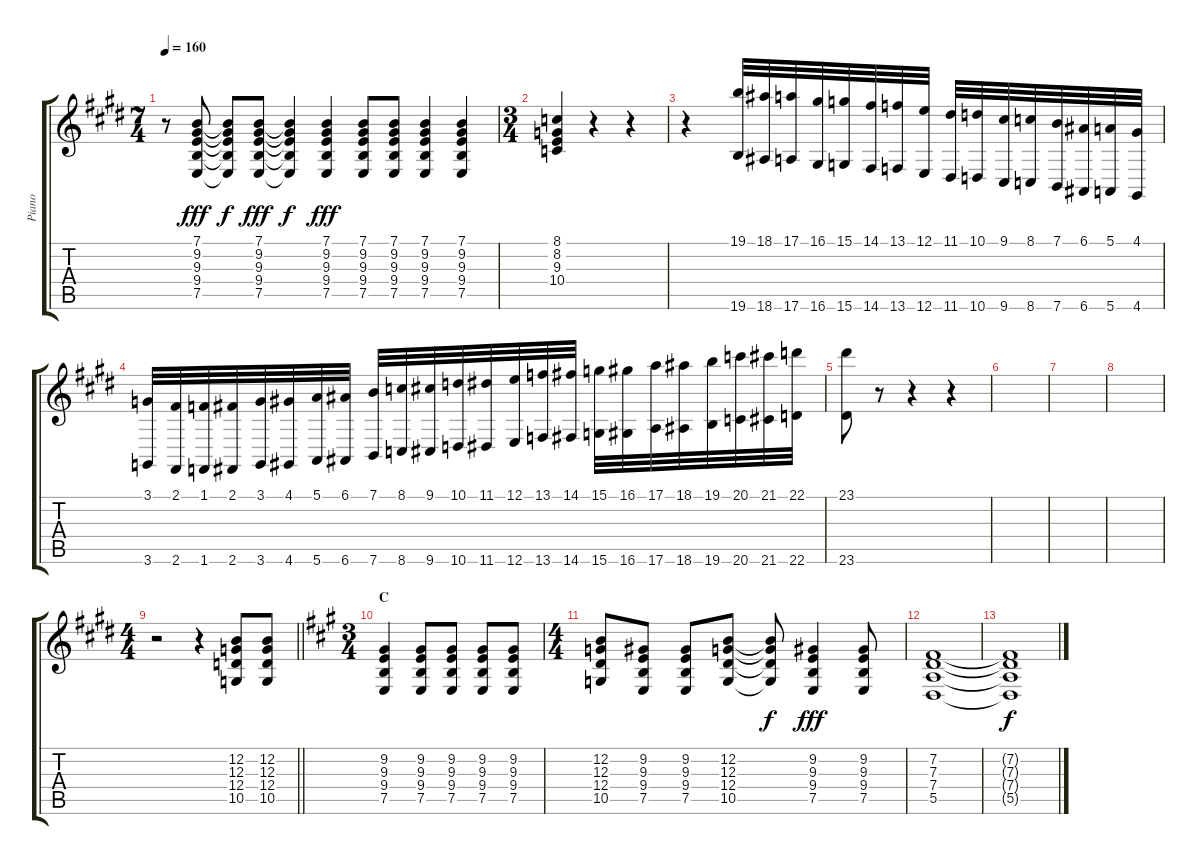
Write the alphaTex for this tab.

\track ("Piano" "Piano") {instrument brightacousticpiano}
\staff {score tabs}
\tuning (E4 B3 G3 D3 A2 E2) {hide}
\ts (7 4)
\tempo 160
\clef g2
\ks e
r.8{dy fff} (7.1 9.2 9.3 9.4 7.5).8 (7.1{t} 9.2{t} 9.3{t} 9.4{t} 7.5{t}).8{dy f} (7.1 9.2 9.3 9.4 7.5).8{dy fff} (7.1{t} 9.2{t} 9.3{t} 9.4{t} 7.5{t}).4{dy f} (7.1 9.2 9.3 9.4 7.5).4{dy fff} (7.1 9.2 9.3 9.4 7.5).8 (7.1 9.2 9.3 9.4 7.5).8 (7.1 9.2 9.3 9.4 7.5).4 (7.1 9.2 9.3 9.4 7.5).4 |
\ts (3 4)
(8.1 8.2 9.3 10.4).4 r.4 r.4 |
r.4 (19.1 19.6).32 (18.1 18.6).32 (17.1 17.6).32 (16.1 16.6).32 (15.1 15.6).32 (14.1 14.6).32 (13.1 13.6).32 (12.1 12.6).32 (11.1 11.6).32 (10.1 10.6).32 (9.1 9.6).32 (8.1 8.6).32 (7.1 7.6).32 (6.1 6.6).32 (5.1 5.6).32 (4.1 4.6).32 |
(3.1 3.6).32 (2.1 2.6).32 (1.1 1.6).32 (2.1 2.6).32 (3.1 3.6).32 (4.1 4.6).32 (5.1 5.6).32 (6.1 6.6).32 (7.1 7.6).32 (8.1 8.6).32 (9.1 9.6).32 (10.1 10.6).32 (11.1 11.6).32 (12.1 12.6).32 (13.1 13.6).32 (14.1 14.6).32 (15.1 15.6).32 (16.1 16.6).32 (17.1 17.6).32 (18.1 18.6).32 (19.1 19.6).32 (20.1 20.6).32 (21.1 21.6).32 (22.1 22.6).32 |
(23.1 23.6).8 r.8 r.4 r.4 |
|
|
|
\ts (4 4)
\barLineRight lightlight
r.2 r.4 (12.2 12.3 12.4 10.5).8 (12.2 12.3 12.4 10.5).8 |
\ts (3 4)
\section ("" "C")
\ks a
(9.2 9.3 9.4 7.5).4 (9.2 9.3 9.4 7.5).8 (9.2 9.3 9.4 7.5).8 (9.2 9.3 9.4 7.5).8 (9.2 9.3 9.4 7.5).8 |
\ts (4 4)
(12.2 12.3 12.4 10.5).8 (9.2 9.3 9.4 7.5).8 (9.2 9.3 9.4 7.5).8 (12.2 12.3 12.4 10.5).8 (12.2{t} 12.3{t} 12.4{t} 10.5{t}).8{dy f} (9.2 9.3 9.4 7.5).4{dy fff} (9.2 9.3 9.4 7.5).8 |
(7.2 7.3 7.4 5.5).1 |
(7.2{t} 7.3{t} 7.4{t} 5.5{t}).1{dy f}
